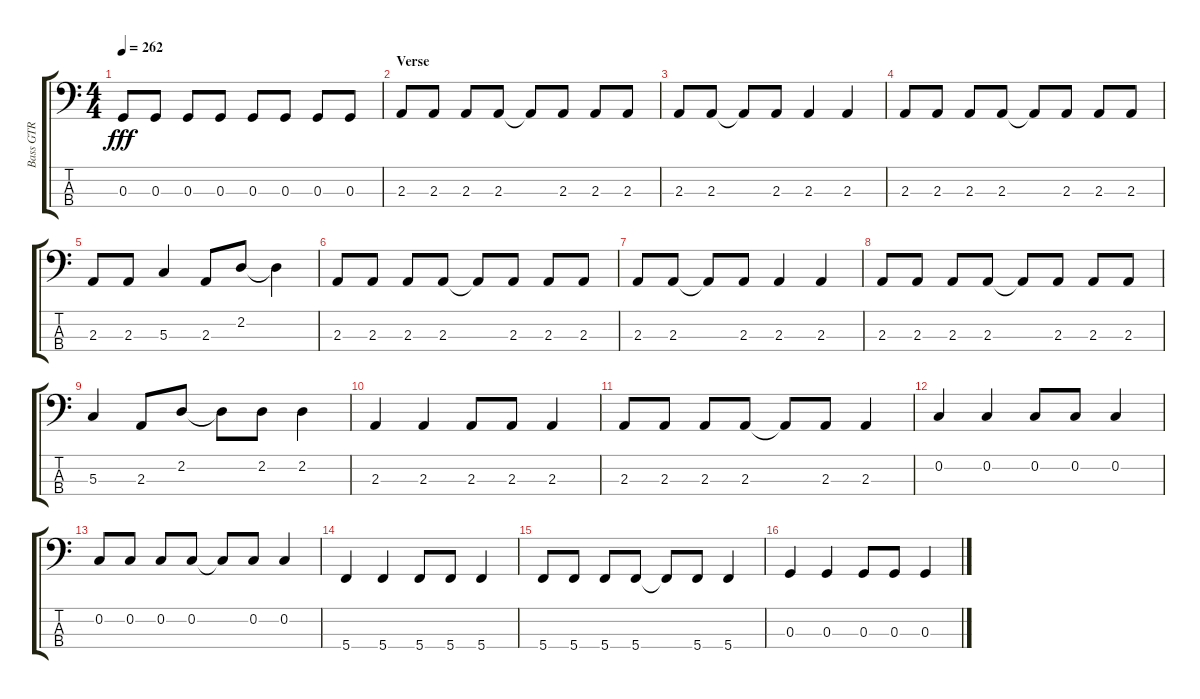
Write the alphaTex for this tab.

\track ("Bass GTR" "Bass GTR") {instrument electricbassfinger}
\staff {score tabs}
\tuning (F2 C2 G1 C1) {hide}
\ts (4 4)
\tempo 262
\clef f4
\ks aminor
0.3.8{dy fff} 0.3.8 0.3.8 0.3.8 0.3.8 0.3.8 0.3.8 0.3.8 |
\section ("" "Verse")
2.3.8 2.3.8 2.3.8 2.3.8 2.3{t}.8 2.3.8 2.3.8 2.3.8 |
2.3.8 2.3.8 2.3{t}.8 2.3.8 2.3.4 2.3.4 |
2.3.8 2.3.8 2.3.8 2.3.8 2.3{t}.8 2.3.8 2.3.8 2.3.8 |
2.3.8 2.3.8 5.3.4 2.3.8 2.2.8 2.2{t}.4 |
2.3.8 2.3.8 2.3.8 2.3.8 2.3{t}.8 2.3.8 2.3.8 2.3.8 |
2.3.8 2.3.8 2.3{t}.8 2.3.8 2.3.4 2.3.4 |
2.3.8 2.3.8 2.3.8 2.3.8 2.3{t}.8 2.3.8 2.3.8 2.3.8 |
5.3.4 2.3.8 2.2.8 2.2{t}.8 2.2.8 2.2.4 |
2.3.4 2.3.4 2.3.8 2.3.8 2.3.4 |
2.3.8 2.3.8 2.3.8 2.3.8 2.3{t}.8 2.3.8 2.3.4 |
0.2.4 0.2.4 0.2.8 0.2.8 0.2.4 |
0.2.8 0.2.8 0.2.8 0.2.8 0.2{t}.8 0.2.8 0.2.4 |
5.4.4 5.4.4 5.4.8 5.4.8 5.4.4 |
5.4.8 5.4.8 5.4.8 5.4.8 5.4{t}.8 5.4.8 5.4.4 |
0.3.4 0.3.4 0.3.8 0.3.8 0.3.4
